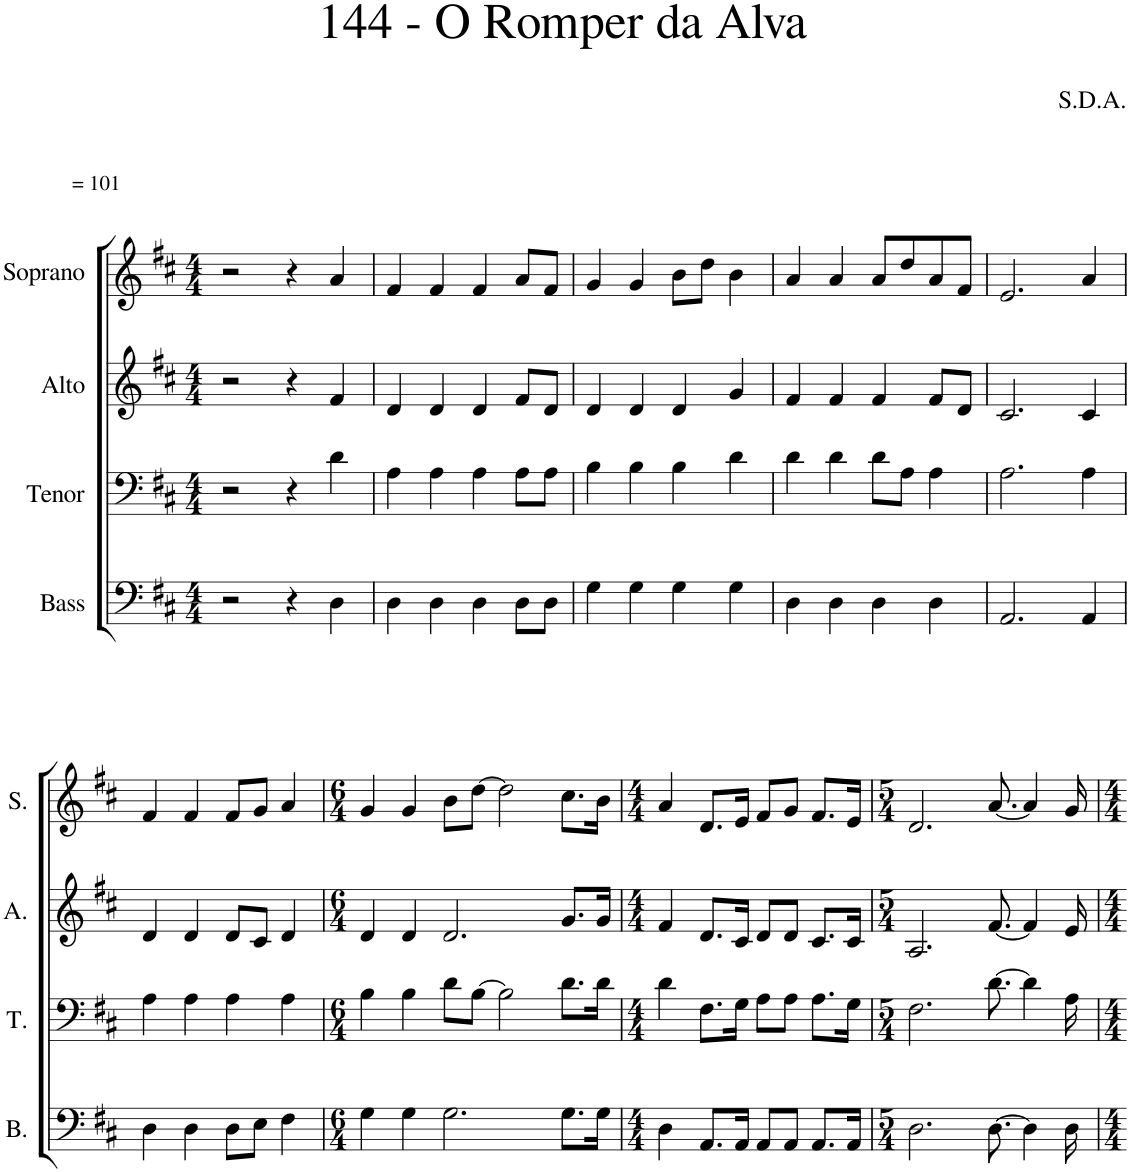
**kern	**kern	**kern	**kern
*part4	*part3	*part2	*part1
*staff4	*staff3	*staff2	*staff1
*I"Bass	*I"Tenor	*I"Alto	*I"Soprano
*I'B.	*I'T.	*I'A.	*I'S.
*clefF4	*clefF4	*clefG2	*clefG2
*k[f#c#]	*k[f#c#]	*k[f#c#]	*k[f#c#]
*M4/4	*M4/4	*M4/4	*M4/4
=1	=1	=1	=1
!	!	!	!LO:TX:a:t== 101
2r	2r	2r	2r
4r	4r	4r	4r
4D\	4d\	4f#/	4a/
=2	=2	=2	=2
4D\	4A\	4d/	4f#/
4D\	4A\	4d/	4f#/
4D\	4A\	4d/	4f#/
8D\L	8A\L	8f#/L	8a/L
8D\J	8A\J	8d/J	8f#/J
=3	=3	=3	=3
4G\	4B\	4d/	4g/
4G\	4B\	4d/	4g/
4G\	4B\	4d/	8b\L
.	.	.	8dd\J
4G\	4d\	4g/	4b\
=4	=4	=4	=4
4D\	4d\	4f#/	4a/
4D\	4d\	4f#/	4a/
4D\	8d\L	4f#/	8a/L
.	8A\J	.	8dd/
4D\	4A\	8f#/L	8a/
.	.	8d/J	8f#/J
=5	=5	=5	=5
2.AA/	2.A\	2.c#/	2.e/
4AA/	4A\	4c#/	4a/
!!LO:LB:g=z
=6	=6	=6	=6
4D\	4A\	4d/	4f#/
4D\	4A\	4d/	4f#/
8D\L	4A\	8d/L	8f#/L
8E\J	.	8c#/J	8g/J
4F#\	4A\	4d/	4a/
=7	=7	=7	=7
*M6/4	*M6/4	*M6/4	*M6/4
4G\	4B\	4d/	4g/
4G\	4B\	4d/	4g/
2.G\	8d\L	2.d/	8b\L
.	[8B\J	.	[8dd\J
.	2B\]	.	2dd\]
8.G\L	8.d\L	8.g/L	8.cc#\L
16G\Jk	16d\Jk	16g/Jk	16b\Jk
=8	=8	=8	=8
*M4/4	*M4/4	*M4/4	*M4/4
4D\	4d\	4f#/	4a/
8.AA/L	8.F#\L	8.d/L	8.d/L
16AA/Jk	16G\Jk	16c#/Jk	16e/Jk
8AA/L	8A\L	8d/L	8f#/L
8AA/J	8A\J	8d/J	8g/J
8.AA/L	8.A\L	8.c#/L	8.f#/L
16AA/Jk	16G\Jk	16c#/Jk	16e/Jk
=9	=9	=9	=9
*M5/4	*M5/4	*M5/4	*M5/4
2.D\	2.F#\	2.A/	2.d/
[8.D\	[8.d\	[8.f#/	[8.a/
4D\]	4d\]	4f#/]	4a/]
16D\	16A\	16e/	16g/
=	=	=	=
*-	*-	*-	*-
